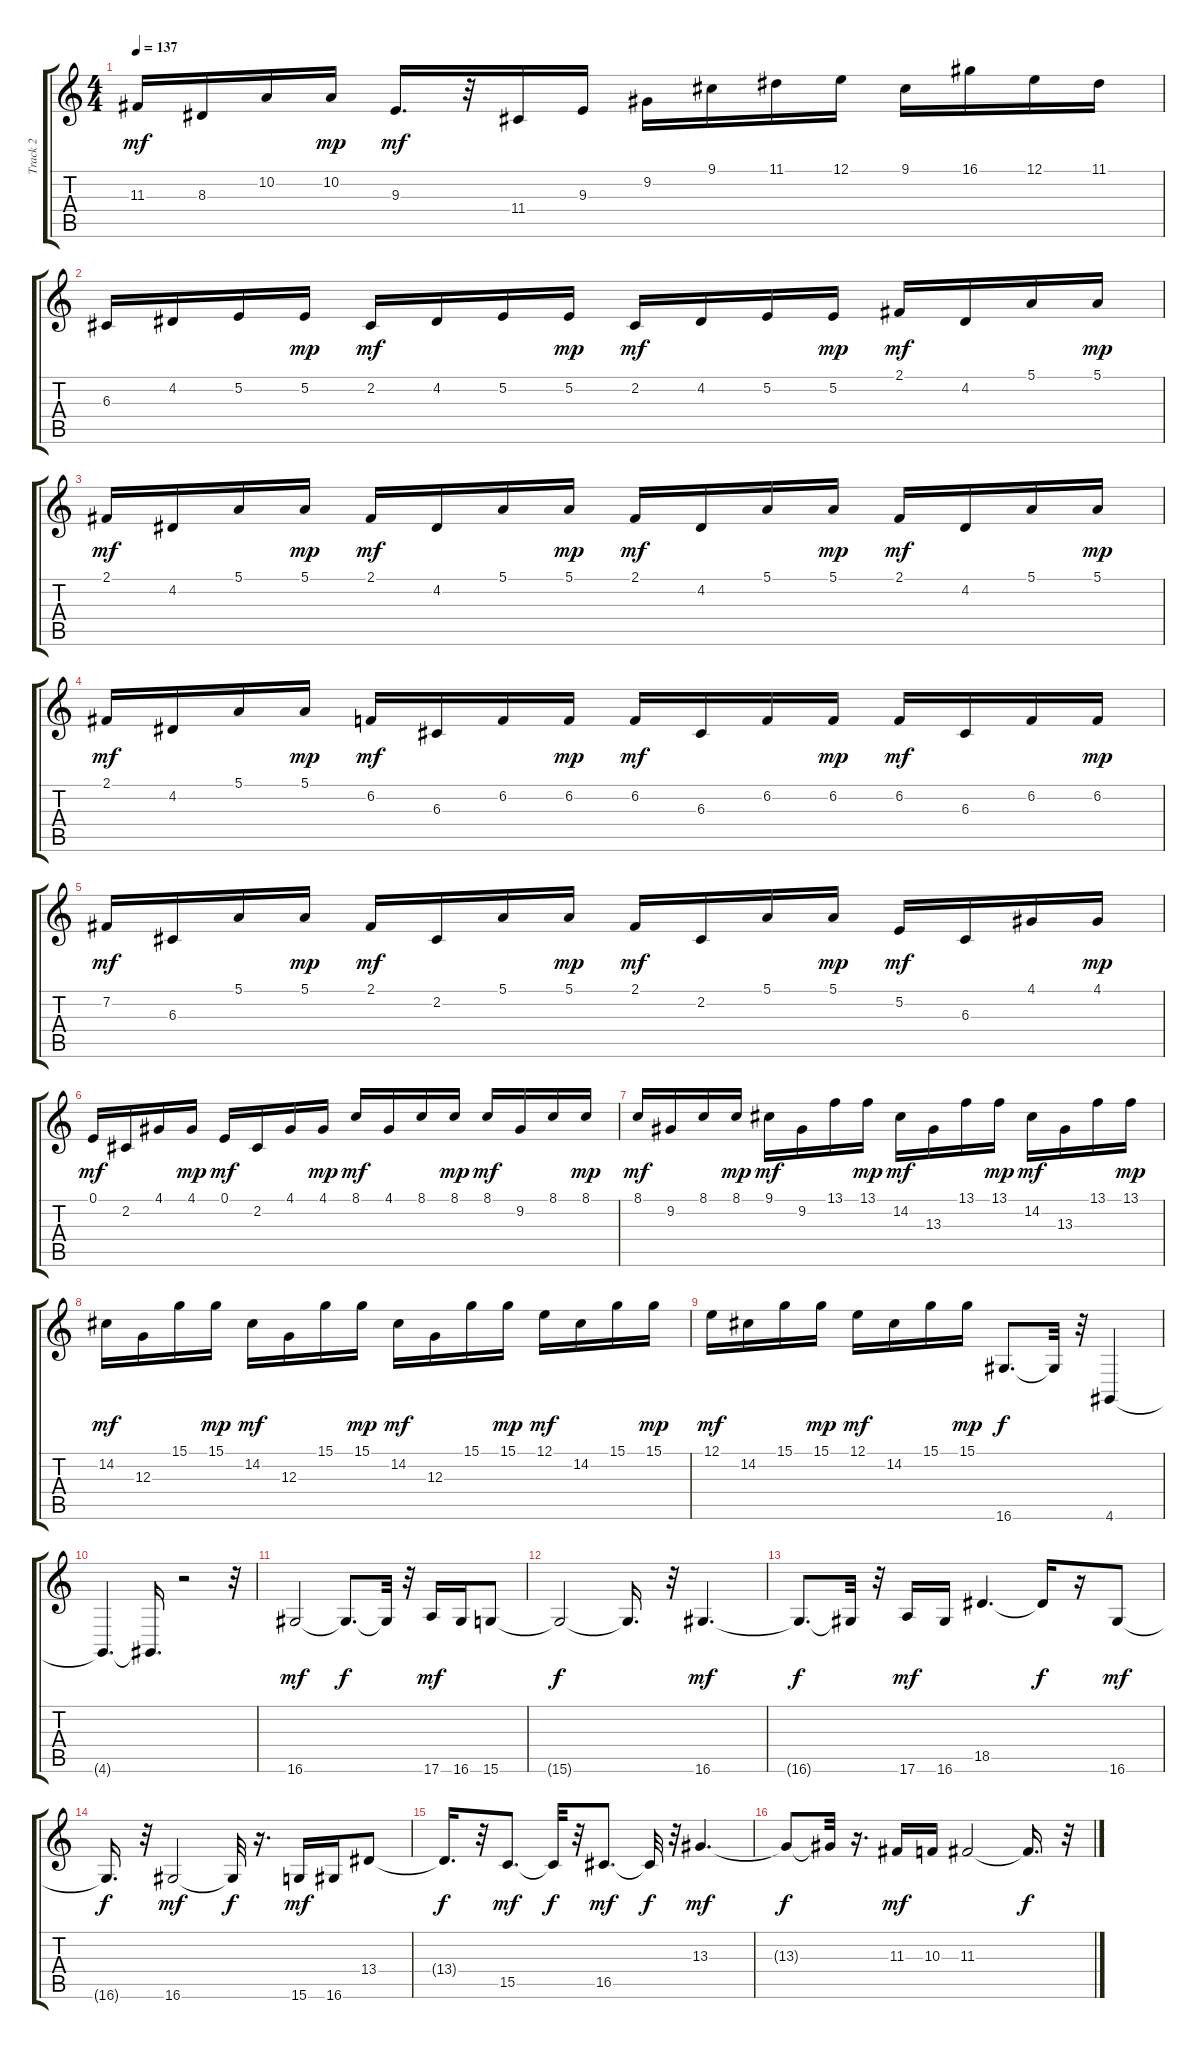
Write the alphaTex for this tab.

\track ("Track 2" "Track 2") {instrument frenchhorn}
\staff {score tabs}
\tuning (E4 B3 G3 D3 A2 E2) {hide}
\ts (4 4)
\tempo 137
\clef g2
\ks c
11.3.16{dy mf} 8.3.16 10.2.16 10.2.16{dy mp} 9.3.16{d dy mf} r.32 11.4.16 9.3.16 9.2.16 9.1.16 11.1.16 12.1.16 9.1.16 16.1.16 12.1.16 11.1.16 |
6.3.16 4.2.16 5.2.16 5.2.16{dy mp} 2.2.16{dy mf} 4.2.16 5.2.16 5.2.16{dy mp} 2.2.16{dy mf} 4.2.16 5.2.16 5.2.16{dy mp} 2.1.16{dy mf} 4.2.16 5.1.16 5.1.16{dy mp} |
2.1.16{dy mf} 4.2.16 5.1.16 5.1.16{dy mp} 2.1.16{dy mf} 4.2.16 5.1.16 5.1.16{dy mp} 2.1.16{dy mf} 4.2.16 5.1.16 5.1.16{dy mp} 2.1.16{dy mf} 4.2.16 5.1.16 5.1.16{dy mp} |
2.1.16{dy mf} 4.2.16 5.1.16 5.1.16{dy mp} 6.2.16{dy mf} 6.3.16 6.2.16 6.2.16{dy mp} 6.2.16{dy mf} 6.3.16 6.2.16 6.2.16{dy mp} 6.2.16{dy mf} 6.3.16 6.2.16 6.2.16{dy mp} |
7.2.16{dy mf} 6.3.16 5.1.16 5.1.16{dy mp} 2.1.16{dy mf} 2.2.16 5.1.16 5.1.16{dy mp} 2.1.16{dy mf} 2.2.16 5.1.16 5.1.16{dy mp} 5.2.16{dy mf} 6.3.16 4.1.16 4.1.16{dy mp} |
0.1.16{dy mf} 2.2.16 4.1.16 4.1.16{dy mp} 0.1.16{dy mf} 2.2.16 4.1.16 4.1.16{dy mp} 8.1.16{dy mf} 4.1.16 8.1.16 8.1.16{dy mp} 8.1.16{dy mf} 9.2.16 8.1.16 8.1.16{dy mp} |
8.1.16{dy mf} 9.2.16 8.1.16 8.1.16{dy mp} 9.1.16{dy mf} 9.2.16 13.1.16 13.1.16{dy mp} 14.2.16{dy mf} 13.3.16 13.1.16 13.1.16{dy mp} 14.2.16{dy mf} 13.3.16 13.1.16 13.1.16{dy mp} |
14.2.16{dy mf} 12.3.16 15.1.16 15.1.16{dy mp} 14.2.16{dy mf} 12.3.16 15.1.16 15.1.16{dy mp} 14.2.16{dy mf} 12.3.16 15.1.16 15.1.16{dy mp} 12.1.16{dy mf} 14.2.16 15.1.16 15.1.16{dy mp} |
12.1.16{dy mf} 14.2.16 15.1.16 15.1.16{dy mp} 12.1.16{dy mf} 14.2.16 15.1.16 15.1.16{dy mp} 16.6.8{d dy f instrument overdrivenguitar} 16.6{t}.32 r.32 4.6.4 |
4.6{t}.4{d} 4.6{t}.16{d} r.2 r.32 |
16.6.2{dy mf instrument synthbrass2} 16.6{t}.8{d dy f} 16.6{t}.32 r.32 17.6.16{dy mf} 16.6.16 15.6.8 |
15.6{t}.2{dy f} 15.6{t}.16{d} r.32 16.6.4{d dy mf} |
16.6{t}.8{d dy f} 16.6{t}.32 r.32 17.6.16{dy mf} 16.6.16 18.5.4{d} 18.5{t}.16{dy f} r.16 16.6.8{dy mf} |
16.6{t}.16{d dy f} r.32 16.6.2{dy mf} 16.6{t}.32{dy f} r.16{d} 15.6.16{dy mf} 16.6.16 13.4.8 |
13.4{t}.16{d dy f} r.32 15.5.8{d dy mf} 15.5{t}.32{dy f} r.32 16.5.8{d dy mf} 16.5{t}.32{dy f} r.32 13.3.4{d dy mf} |
13.3{t}.8{dy f} 13.3{t}.32 r.16{d} 11.3.16{dy mf} 10.3.16 11.3.2 11.3{t}.16{d dy f} r.32
